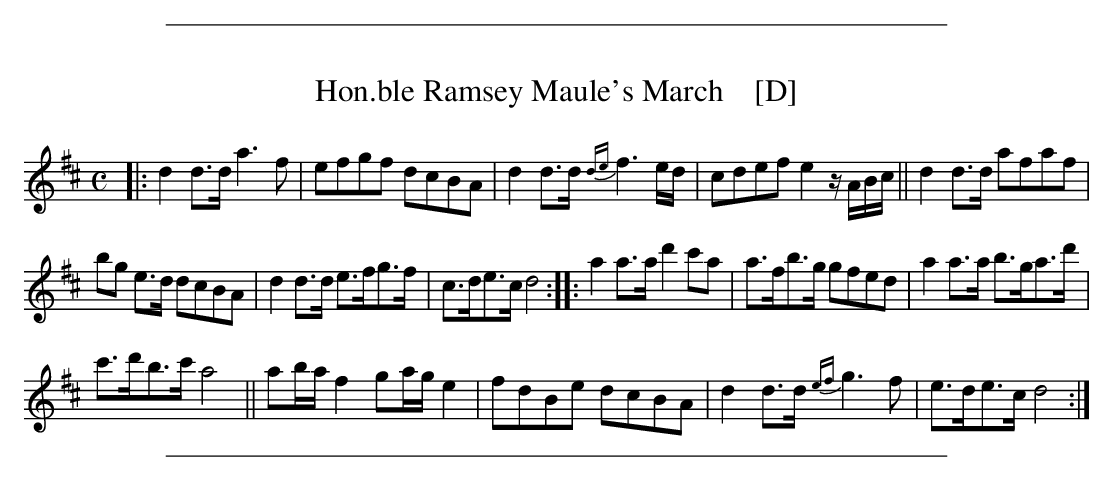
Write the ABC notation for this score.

X:1
T: Hon.ble Ramsey Maule's March    [D]
M: C
L: 1/8
K: D
|:\
d2d>d a3f | efgf dcBA | d2d>d {de}f3e/d/ | cdef e2 z/A/B/c/ || d2d>d afaf |
bg e>d dcBA | d2d>d e>fg>f | c>de>c d4 :: a2a>a d'2c'a | a>fb>g gfed | a2a>a b>ga>d' |
c'>d'b>c' a4 || ab/a/f2 ga/g/e2 | fdBe dcBA | d2d>d {ef}g3f | e>de>c d4 :|
